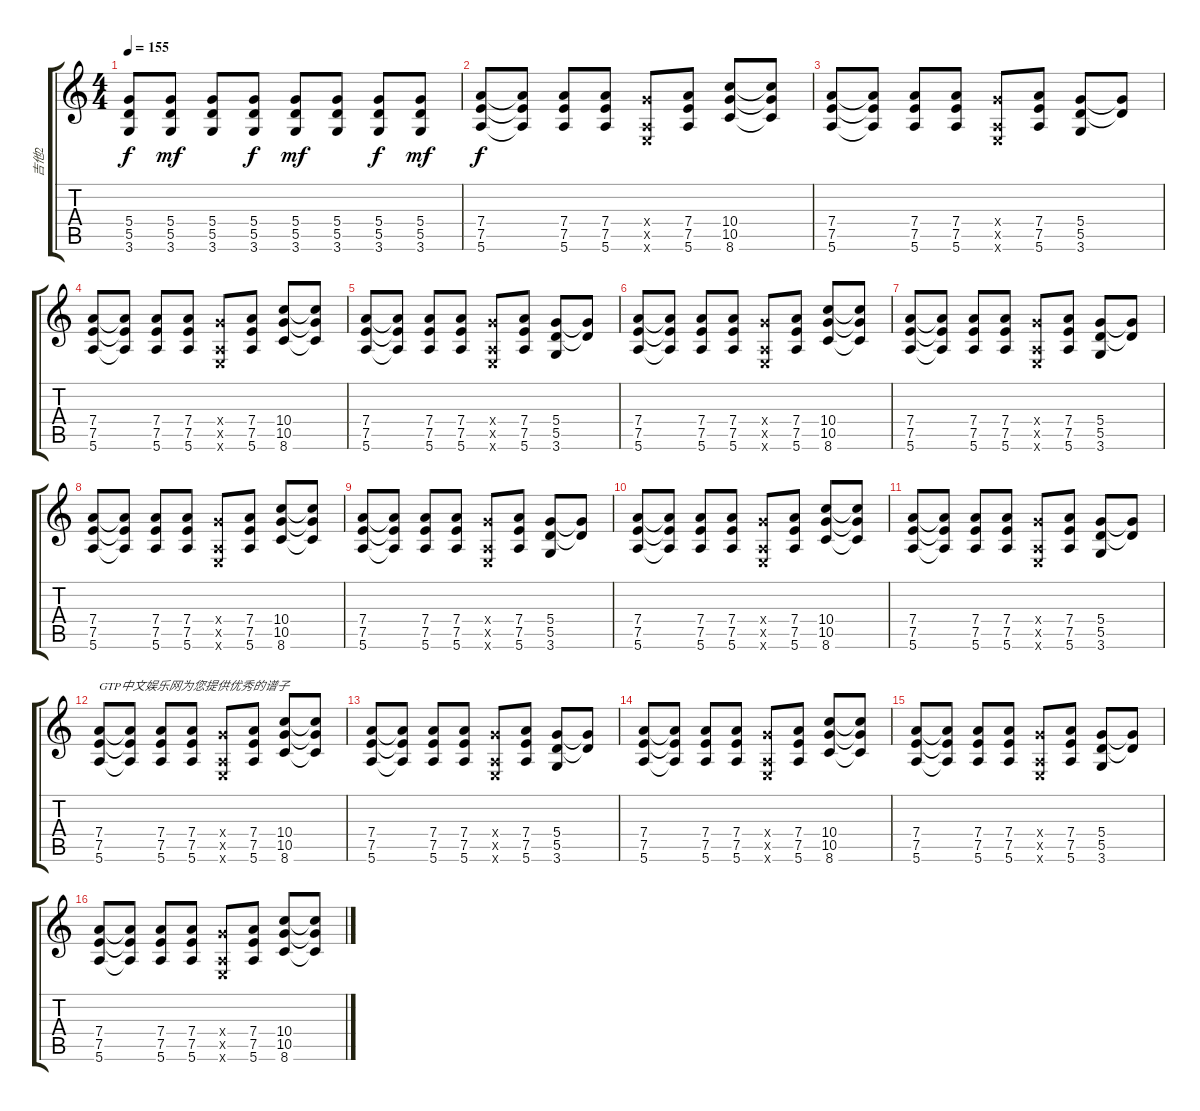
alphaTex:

\track ("吉他2" "吉他2") {instrument distortionguitar}
\staff {score tabs}
\tuning (E4 B3 G3 D3 A2 E2) {hide}
\ts (4 4)
\tempo 155
\clef g2
\ks c
(5.4 5.5 3.6).8{dy f volume 15} (5.4 5.5 3.6).8{dy mf} (5.4 5.5 3.6).8 (5.4 5.5 3.6).8{dy f} (5.4 5.5 3.6).8{dy mf} (5.4 5.5 3.6).8 (5.4 5.5 3.6).8{dy f} (5.4 5.5 3.6).8{dy mf} |
(7.4 7.5 5.6).8{dy f instrument overdrivenguitar} (7.4{t} 7.5{t} 5.6{t}).8 (7.4 7.5 5.6).8 (7.4 7.5 5.6).8 (5.4{x} 0.5{x} 0.6{x}).8 (7.4 7.5 5.6).8 (10.4 10.5 8.6).8 (10.4{t} 10.5{t} 8.6{t}).8 |
(7.4 7.5 5.6).8 (7.4{t} 7.5{t} 5.6{t}).8 (7.4 7.5 5.6).8 (7.4 7.5 5.6).8 (5.4{x} 0.5{x} 0.6{x}).8 (7.4 7.5 5.6).8 (5.4 5.5 3.6).8 (5.4{t} 5.5{t}).8 |
(7.4 7.5 5.6).8{instrument overdrivenguitar} (7.4{t} 7.5{t} 5.6{t}).8 (7.4 7.5 5.6).8 (7.4 7.5 5.6).8 (5.4{x} 0.5{x} 0.6{x}).8 (7.4 7.5 5.6).8 (10.4 10.5 8.6).8 (10.4{t} 10.5{t} 8.6{t}).8 |
(7.4 7.5 5.6).8 (7.4{t} 7.5{t} 5.6{t}).8 (7.4 7.5 5.6).8 (7.4 7.5 5.6).8 (5.4{x} 0.5{x} 0.6{x}).8 (7.4 7.5 5.6).8 (5.4 5.5 3.6).8 (5.4{t} 5.5{t}).8 |
(7.4 7.5 5.6).8{instrument overdrivenguitar} (7.4{t} 7.5{t} 5.6{t}).8 (7.4 7.5 5.6).8 (7.4 7.5 5.6).8 (5.4{x} 0.5{x} 0.6{x}).8 (7.4 7.5 5.6).8 (10.4 10.5 8.6).8 (10.4{t} 10.5{t} 8.6{t}).8 |
(7.4 7.5 5.6).8 (7.4{t} 7.5{t} 5.6{t}).8 (7.4 7.5 5.6).8 (7.4 7.5 5.6).8 (5.4{x} 0.5{x} 0.6{x}).8 (7.4 7.5 5.6).8 (5.4 5.5 3.6).8 (5.4{t} 5.5{t}).8 |
(7.4 7.5 5.6).8{instrument overdrivenguitar} (7.4{t} 7.5{t} 5.6{t}).8 (7.4 7.5 5.6).8 (7.4 7.5 5.6).8 (5.4{x} 0.5{x} 0.6{x}).8 (7.4 7.5 5.6).8 (10.4 10.5 8.6).8 (10.4{t} 10.5{t} 8.6{t}).8 |
(7.4 7.5 5.6).8 (7.4{t} 7.5{t} 5.6{t}).8 (7.4 7.5 5.6).8 (7.4 7.5 5.6).8 (5.4{x} 0.5{x} 0.6{x}).8 (7.4 7.5 5.6).8 (5.4 5.5 3.6).8 (5.4{t} 5.5{t}).8 |
(7.4 7.5 5.6).8{instrument overdrivenguitar} (7.4{t} 7.5{t} 5.6{t}).8 (7.4 7.5 5.6).8 (7.4 7.5 5.6).8 (5.4{x} 0.5{x} 0.6{x}).8 (7.4 7.5 5.6).8 (10.4 10.5 8.6).8 (10.4{t} 10.5{t} 8.6{t}).8 |
(7.4 7.5 5.6).8 (7.4{t} 7.5{t} 5.6{t}).8 (7.4 7.5 5.6).8 (7.4 7.5 5.6).8 (5.4{x} 0.5{x} 0.6{x}).8 (7.4 7.5 5.6).8 (5.4 5.5 3.6).8 (5.4{t} 5.5{t}).8 |
(7.4 7.5 5.6).8{txt "GTP中文娱乐网为您提供优秀的谱子" instrument overdrivenguitar} (7.4{t} 7.5{t} 5.6{t}).8 (7.4 7.5 5.6).8 (7.4 7.5 5.6).8 (5.4{x} 0.5{x} 0.6{x}).8 (7.4 7.5 5.6).8 (10.4 10.5 8.6).8 (10.4{t} 10.5{t} 8.6{t}).8 |
(7.4 7.5 5.6).8 (7.4{t} 7.5{t} 5.6{t}).8 (7.4 7.5 5.6).8 (7.4 7.5 5.6).8 (5.4{x} 0.5{x} 0.6{x}).8 (7.4 7.5 5.6).8 (5.4 5.5 3.6).8 (5.4{t} 5.5{t}).8 |
(7.4 7.5 5.6).8{instrument overdrivenguitar} (7.4{t} 7.5{t} 5.6{t}).8 (7.4 7.5 5.6).8 (7.4 7.5 5.6).8 (5.4{x} 0.5{x} 0.6{x}).8 (7.4 7.5 5.6).8 (10.4 10.5 8.6).8 (10.4{t} 10.5{t} 8.6{t}).8 |
(7.4 7.5 5.6).8 (7.4{t} 7.5{t} 5.6{t}).8 (7.4 7.5 5.6).8 (7.4 7.5 5.6).8 (5.4{x} 0.5{x} 0.6{x}).8 (7.4 7.5 5.6).8 (5.4 5.5 3.6).8 (5.4{t} 5.5{t}).8 |
(7.4 7.5 5.6).8{instrument overdrivenguitar} (7.4{t} 7.5{t} 5.6{t}).8 (7.4 7.5 5.6).8 (7.4 7.5 5.6).8 (5.4{x} 0.5{x} 0.6{x}).8 (7.4 7.5 5.6).8 (10.4 10.5 8.6).8 (10.4{t} 10.5{t} 8.6{t}).8
